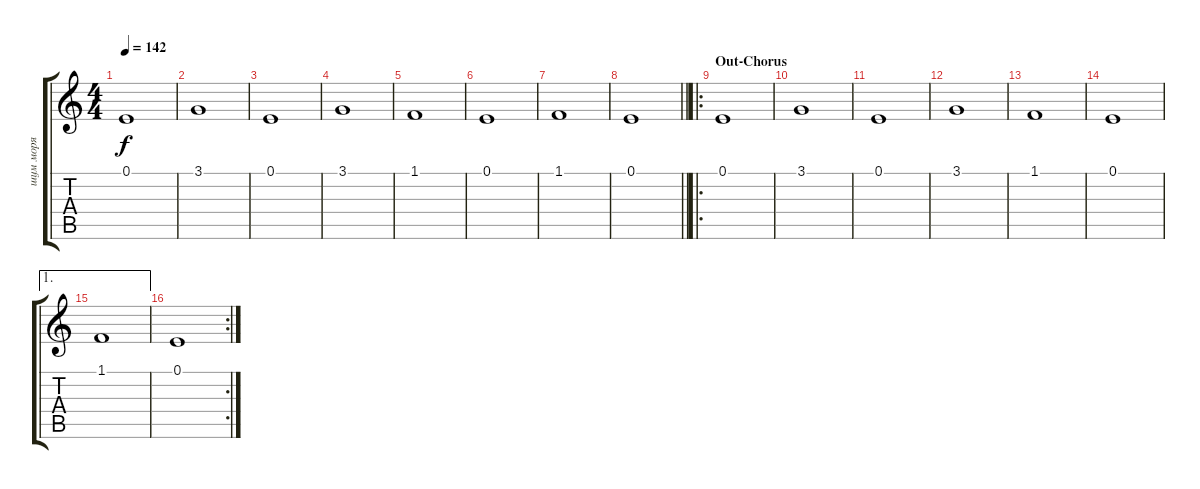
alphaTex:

\track ("шум моря" "шум моря") {instrument seashore}
\staff {score tabs}
\tuning (E4 B3 G3 D3 A2 E2) {hide}
\ts (4 4)
\tempo 142
\clef g2
\ks c
0.1.1{dy f} |
3.1.1 |
0.1.1 |
3.1.1 |
1.1.1 |
0.1.1 |
1.1.1 |
\barLineRight lightlight
0.1.1 |
\ro
\section ("" "Out-Chorus")
0.1.1{volume 9} |
3.1.1 |
0.1.1 |
3.1.1 |
1.1.1 |
0.1.1 |
\ae 1
1.1.1 |
\rc 2
0.1.1
